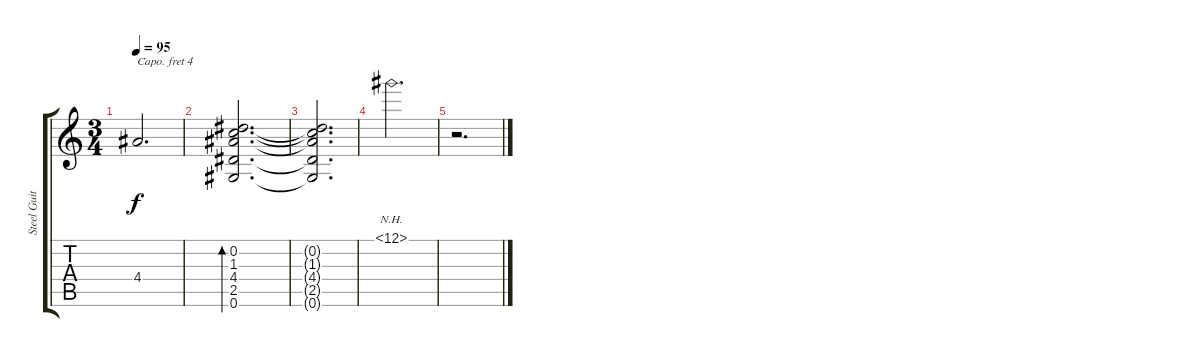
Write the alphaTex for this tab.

\track ("Steel Guitar" "Steel Guit") {instrument acousticguitarsteel}
\staff {score tabs}
\capo 4
\tuning (E4 B3 G3 D3 A2 E2) {hide}
\ts (3 4)
\tempo 95
\clef g2
\ks c
4.4.2{d dy f} |
(0.2 1.3 4.4 2.5 0.6).2{d bd 120} |
(0.2{t} 1.3{t} 4.4{t} 2.5{t} 0.6{t}).2{d} |
12.1{nh}.2{d} |
r.2{d}
